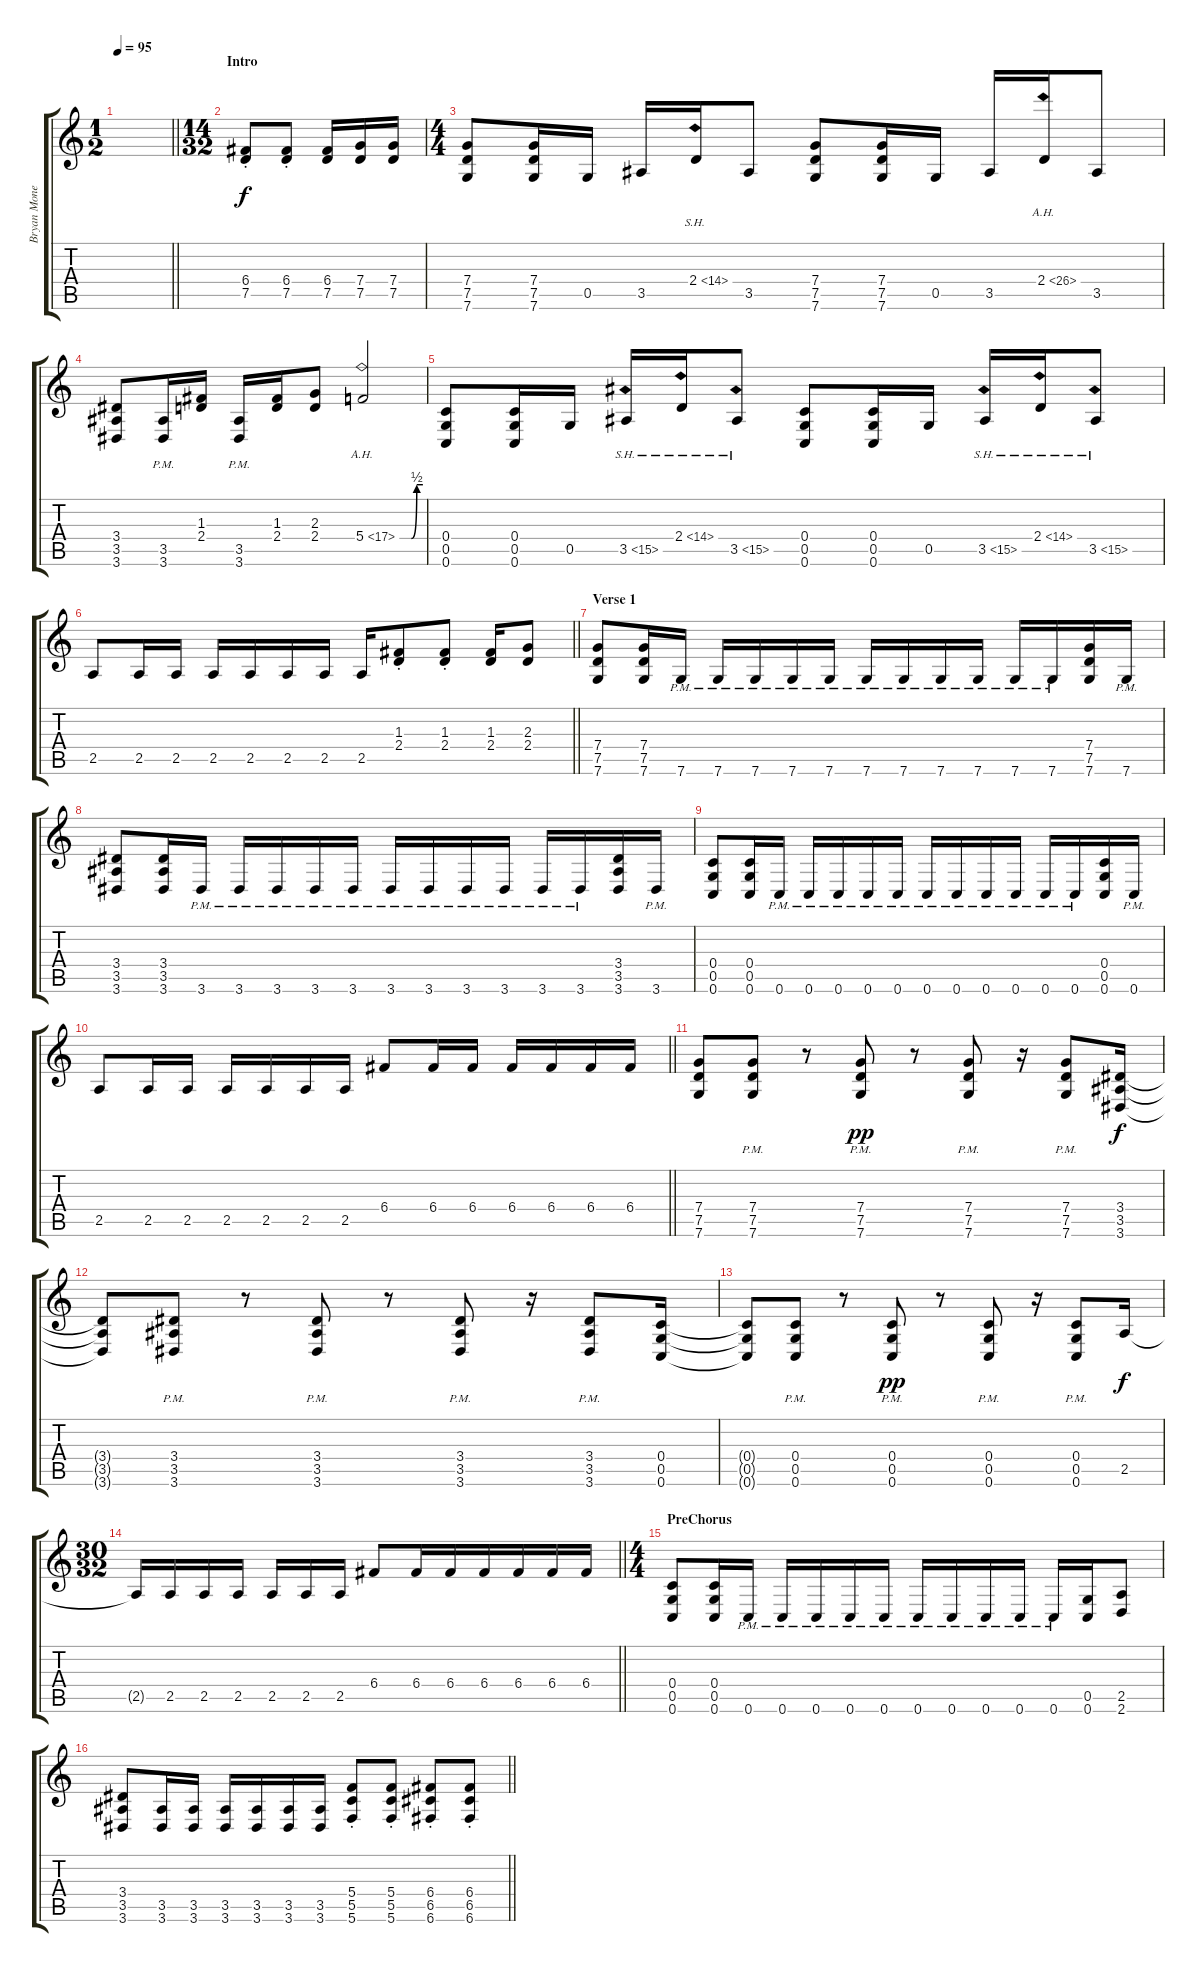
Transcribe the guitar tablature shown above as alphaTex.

\track ("Bryan Money (Gtr.2)" "Bryan Mone") {instrument distortionguitar}
\staff {score tabs}
\tuning (D4 A3 F3 C3 G2 C2) {hide}
\ts (1 2)
\tempo 95
\clef g2
\barLineRight lightlight
\ks c
|
\ts (14 32)
\section ("" "Intro")
(6.4{st} 7.5{st}).8 (6.4{st} 7.5{st}).8 (6.4 7.5).16 (7.4 7.5).16 (7.4 7.5).16 |
\ts (4 4)
(7.4 7.5 7.6).8 (7.4 7.5 7.6).16 0.5.16 3.5.16 2.4{sh 12}.16 3.5.8 (7.4 7.5 7.6).8 (7.4 7.5 7.6).16 0.5.16 3.5.16 2.4{ah 24}.16 3.5.8 |
(3.4 3.5 3.6).8 (3.5{pm} 3.6{pm}).16 (1.3 2.4).16 (3.5{pm} 3.6{pm}).16 (1.3 2.4).16 (2.3 2.4).8 5.4{be (custom 0 0 15 0 30 0 44 2 60 2) ah 12}.2 |
(0.4 0.5 0.6).8 (0.4 0.5 0.6).16 0.5.16 3.5{sh 12}.16 2.4{sh 12}.16 3.5{sh 12}.8 (0.4 0.5 0.6).8 (0.4 0.5 0.6).16 0.5.16 3.5{sh 12}.16 2.4{sh 12}.16 3.5{sh 12}.8 |
\barLineRight lightlight
2.5.8 2.5.16 2.5.16 2.5.16 2.5.16 2.5.16 2.5.16 2.5.16 (1.3{st} 2.4{st}).8 (1.3{st} 2.4{st}).8 (1.3 2.4).16 (2.3 2.4).8 |
\section ("" "Verse 1")
(7.4 7.5 7.6).8 (7.4 7.5 7.6).16 7.6{pm}.16 7.6{pm}.16 7.6{pm}.16 7.6{pm}.16 7.6{pm}.16 7.6{pm}.16 7.6{pm}.16 7.6{pm}.16 7.6{pm}.16 7.6{pm}.16 7.6{pm}.16 (7.4 7.5 7.6).16 7.6{pm}.16 |
(3.4 3.5 3.6).8 (3.4 3.5 3.6).16 3.6{pm}.16 3.6{pm}.16 3.6{pm}.16 3.6{pm}.16 3.6{pm}.16 3.6{pm}.16 3.6{pm}.16 3.6{pm}.16 3.6{pm}.16 3.6{pm}.16 3.6{pm}.16 (3.4 3.5 3.6).16 3.6{pm}.16 |
(0.4 0.5 0.6).8 (0.4 0.5 0.6).16 0.6{pm}.16 0.6{pm}.16 0.6{pm}.16 0.6{pm}.16 0.6{pm}.16 0.6{pm}.16 0.6{pm}.16 0.6{pm}.16 0.6{pm}.16 0.6{pm}.16 0.6{pm}.16 (0.4 0.5 0.6).16 0.6{pm}.16 |
\barLineRight lightlight
2.5.8 2.5.16 2.5.16 2.5.16 2.5.16 2.5.16 2.5.16 6.4.8 6.4.16 6.4.16 6.4.16 6.4.16 6.4.16 6.4.16 |
(7.4 7.5 7.6).8 (7.4{pm} 7.5{pm} 7.6{pm}).8 r.8 (7.4{pm} 7.5{pm} 7.6{pm}).8{dy pp} r.8 (7.4{pm} 7.5{pm} 7.6{pm}).8 r.16 (7.4{pm} 7.5{pm} 7.6{pm}).8 (3.4 3.5 3.6).16{dy f} |
(3.4{t} 3.5{t} 3.6{t}).8 (3.4{pm} 3.5{pm} 3.6{pm}).8 r.8 (3.4{pm} 3.5{pm} 3.6{pm}).8 r.8 (3.4{pm} 3.5{pm} 3.6{pm}).8 r.16 (3.4{pm} 3.5{pm} 3.6{pm}).8 (0.4 0.5 0.6).16 |
(0.4{t} 0.5{t} 0.6{t}).8 (0.4{pm} 0.5{pm} 0.6{pm}).8 r.8 (0.4{pm} 0.5{pm} 0.6{pm}).8{dy pp} r.8 (0.4{pm} 0.5{pm} 0.6{pm}).8 r.16 (0.4{pm} 0.5{pm} 0.6{pm}).8 2.5.16{dy f} |
\ts (30 32)
\barLineRight lightlight
2.5{t}.16 2.5.16{beam merge} 2.5.16{beam merge} 2.5.16 2.5.16{beam merge} 2.5.16{beam merge} 2.5.16{beam split} 6.4.8{beam merge} 6.4.16 6.4.16{beam merge} 6.4.16{beam merge} 6.4.16 6.4.16{beam merge} 6.4.16 |
\ts (4 4)
\section ("" "PreChorus")
(0.4 0.5 0.6).8 (0.4 0.5 0.6).16 0.6{pm}.16 0.6{pm}.16 0.6{pm}.16 0.6{pm}.16 0.6{pm}.16 0.6{pm}.16 0.6{pm}.16 0.6{pm}.16 0.6{pm}.16 0.6{pm}.16 (0.5 0.6).16 (2.5 2.6).8 |
\barLineRight lightlight
(3.4 3.5 3.6).8 (3.5 3.6).16 (3.5 3.6).16 (3.5 3.6).16 (3.5 3.6).16 (3.5 3.6).16 (3.5 3.6).16 (5.4{st} 5.5{st} 5.6{st}).8 (5.4{st} 5.5{st} 5.6{st}).8 (6.4{st} 6.5{st} 6.6{st}).8 (6.4{st} 6.5{st} 6.6{st}).8
